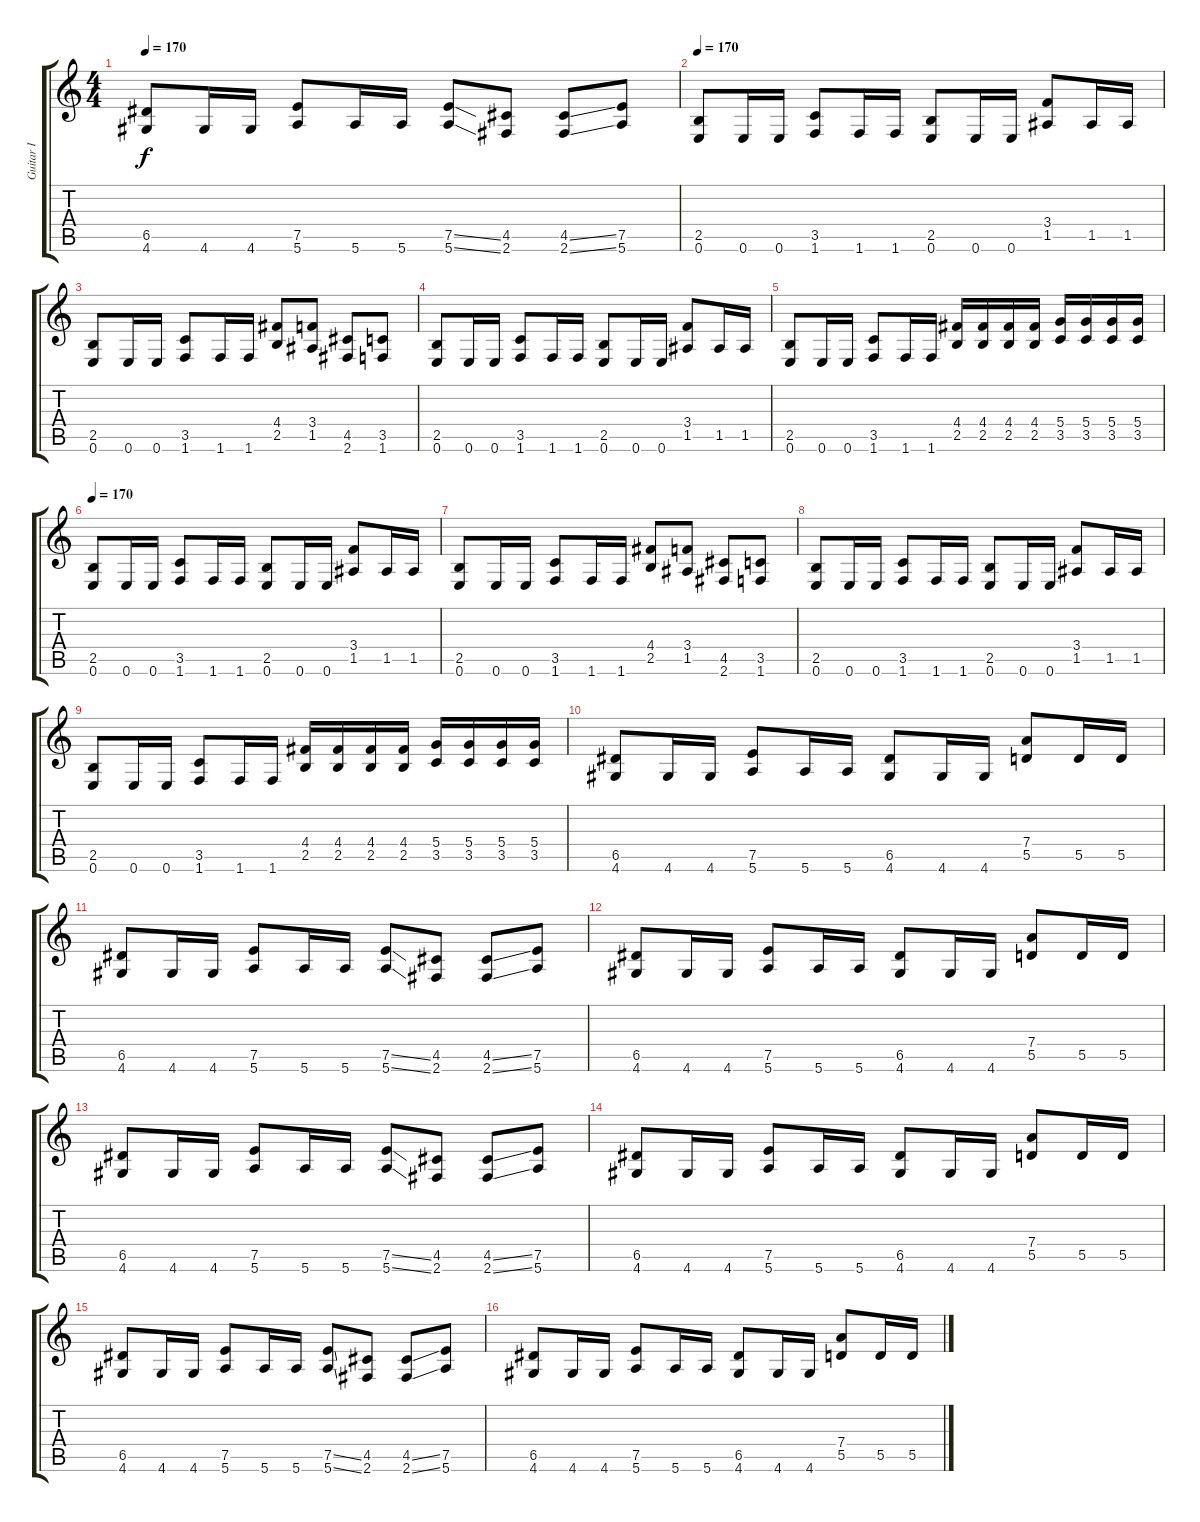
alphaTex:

\track ("Guitar I" "Guitar I") {instrument distortionguitar}
\staff {score tabs}
\tuning (E4 B3 G3 D3 A2 E2) {hide}
\ts (4 4)
\tempo 170
\clef g2
\ks c
(6.5 4.6).8{dy f} 4.6.16 4.6.16 (7.5 5.6).8 5.6.16 5.6.16 (7.5{ss} 5.6{ss}).8 (4.5 2.6).8 (4.5{ss} 2.6{ss}).8 (7.5 5.6).8 |
\tempo 170
(2.5 0.6).8 0.6.16 0.6.16 (3.5 1.6).8 1.6.16 1.6.16 (2.5 0.6).8 0.6.16 0.6.16 (3.4 1.5).8 1.5.16 1.5.16 |
(2.5 0.6).8 0.6.16 0.6.16 (3.5 1.6).8 1.6.16 1.6.16 (4.4 2.5).8 (3.4 1.5).8 (4.5 2.6).8 (3.5 1.6).8 |
(2.5 0.6).8 0.6.16 0.6.16 (3.5 1.6).8 1.6.16 1.6.16 (2.5 0.6).8 0.6.16 0.6.16 (3.4 1.5).8 1.5.16 1.5.16 |
(2.5 0.6).8 0.6.16 0.6.16 (3.5 1.6).8 1.6.16 1.6.16 (4.4 2.5).16 (4.4 2.5).16 (4.4 2.5).16 (4.4 2.5).16 (5.4 3.5).16 (5.4 3.5).16 (5.4 3.5).16 (5.4 3.5).16 |
\tempo 170
(2.5 0.6).8 0.6.16 0.6.16 (3.5 1.6).8 1.6.16 1.6.16 (2.5 0.6).8 0.6.16 0.6.16 (3.4 1.5).8 1.5.16 1.5.16 |
(2.5 0.6).8 0.6.16 0.6.16 (3.5 1.6).8 1.6.16 1.6.16 (4.4 2.5).8 (3.4 1.5).8 (4.5 2.6).8 (3.5 1.6).8 |
(2.5 0.6).8 0.6.16 0.6.16 (3.5 1.6).8 1.6.16 1.6.16 (2.5 0.6).8 0.6.16 0.6.16 (3.4 1.5).8 1.5.16 1.5.16 |
(2.5 0.6).8 0.6.16 0.6.16 (3.5 1.6).8 1.6.16 1.6.16 (4.4 2.5).16 (4.4 2.5).16 (4.4 2.5).16 (4.4 2.5).16 (5.4 3.5).16 (5.4 3.5).16 (5.4 3.5).16 (5.4 3.5).16 |
(6.5 4.6).8 4.6.16 4.6.16 (7.5 5.6).8 5.6.16 5.6.16 (6.5 4.6).8 4.6.16 4.6.16 (7.4 5.5).8 5.5.16 5.5.16 |
(6.5 4.6).8 4.6.16 4.6.16 (7.5 5.6).8 5.6.16 5.6.16 (7.5{ss} 5.6{ss}).8 (4.5 2.6).8 (4.5{ss} 2.6{ss}).8 (7.5 5.6).8 |
(6.5 4.6).8 4.6.16 4.6.16 (7.5 5.6).8 5.6.16 5.6.16 (6.5 4.6).8 4.6.16 4.6.16 (7.4 5.5).8 5.5.16 5.5.16 |
(6.5 4.6).8 4.6.16 4.6.16 (7.5 5.6).8 5.6.16 5.6.16 (7.5{ss} 5.6{ss}).8 (4.5 2.6).8 (4.5{ss} 2.6{ss}).8 (7.5 5.6).8 |
(6.5 4.6).8 4.6.16 4.6.16 (7.5 5.6).8 5.6.16 5.6.16 (6.5 4.6).8 4.6.16 4.6.16 (7.4 5.5).8 5.5.16 5.5.16 |
(6.5 4.6).8 4.6.16 4.6.16 (7.5 5.6).8 5.6.16 5.6.16 (7.5{ss} 5.6{ss}).8 (4.5 2.6).8 (4.5{ss} 2.6{ss}).8 (7.5 5.6).8 |
(6.5 4.6).8 4.6.16 4.6.16 (7.5 5.6).8 5.6.16 5.6.16 (6.5 4.6).8 4.6.16 4.6.16 (7.4 5.5).8 5.5.16 5.5.16
